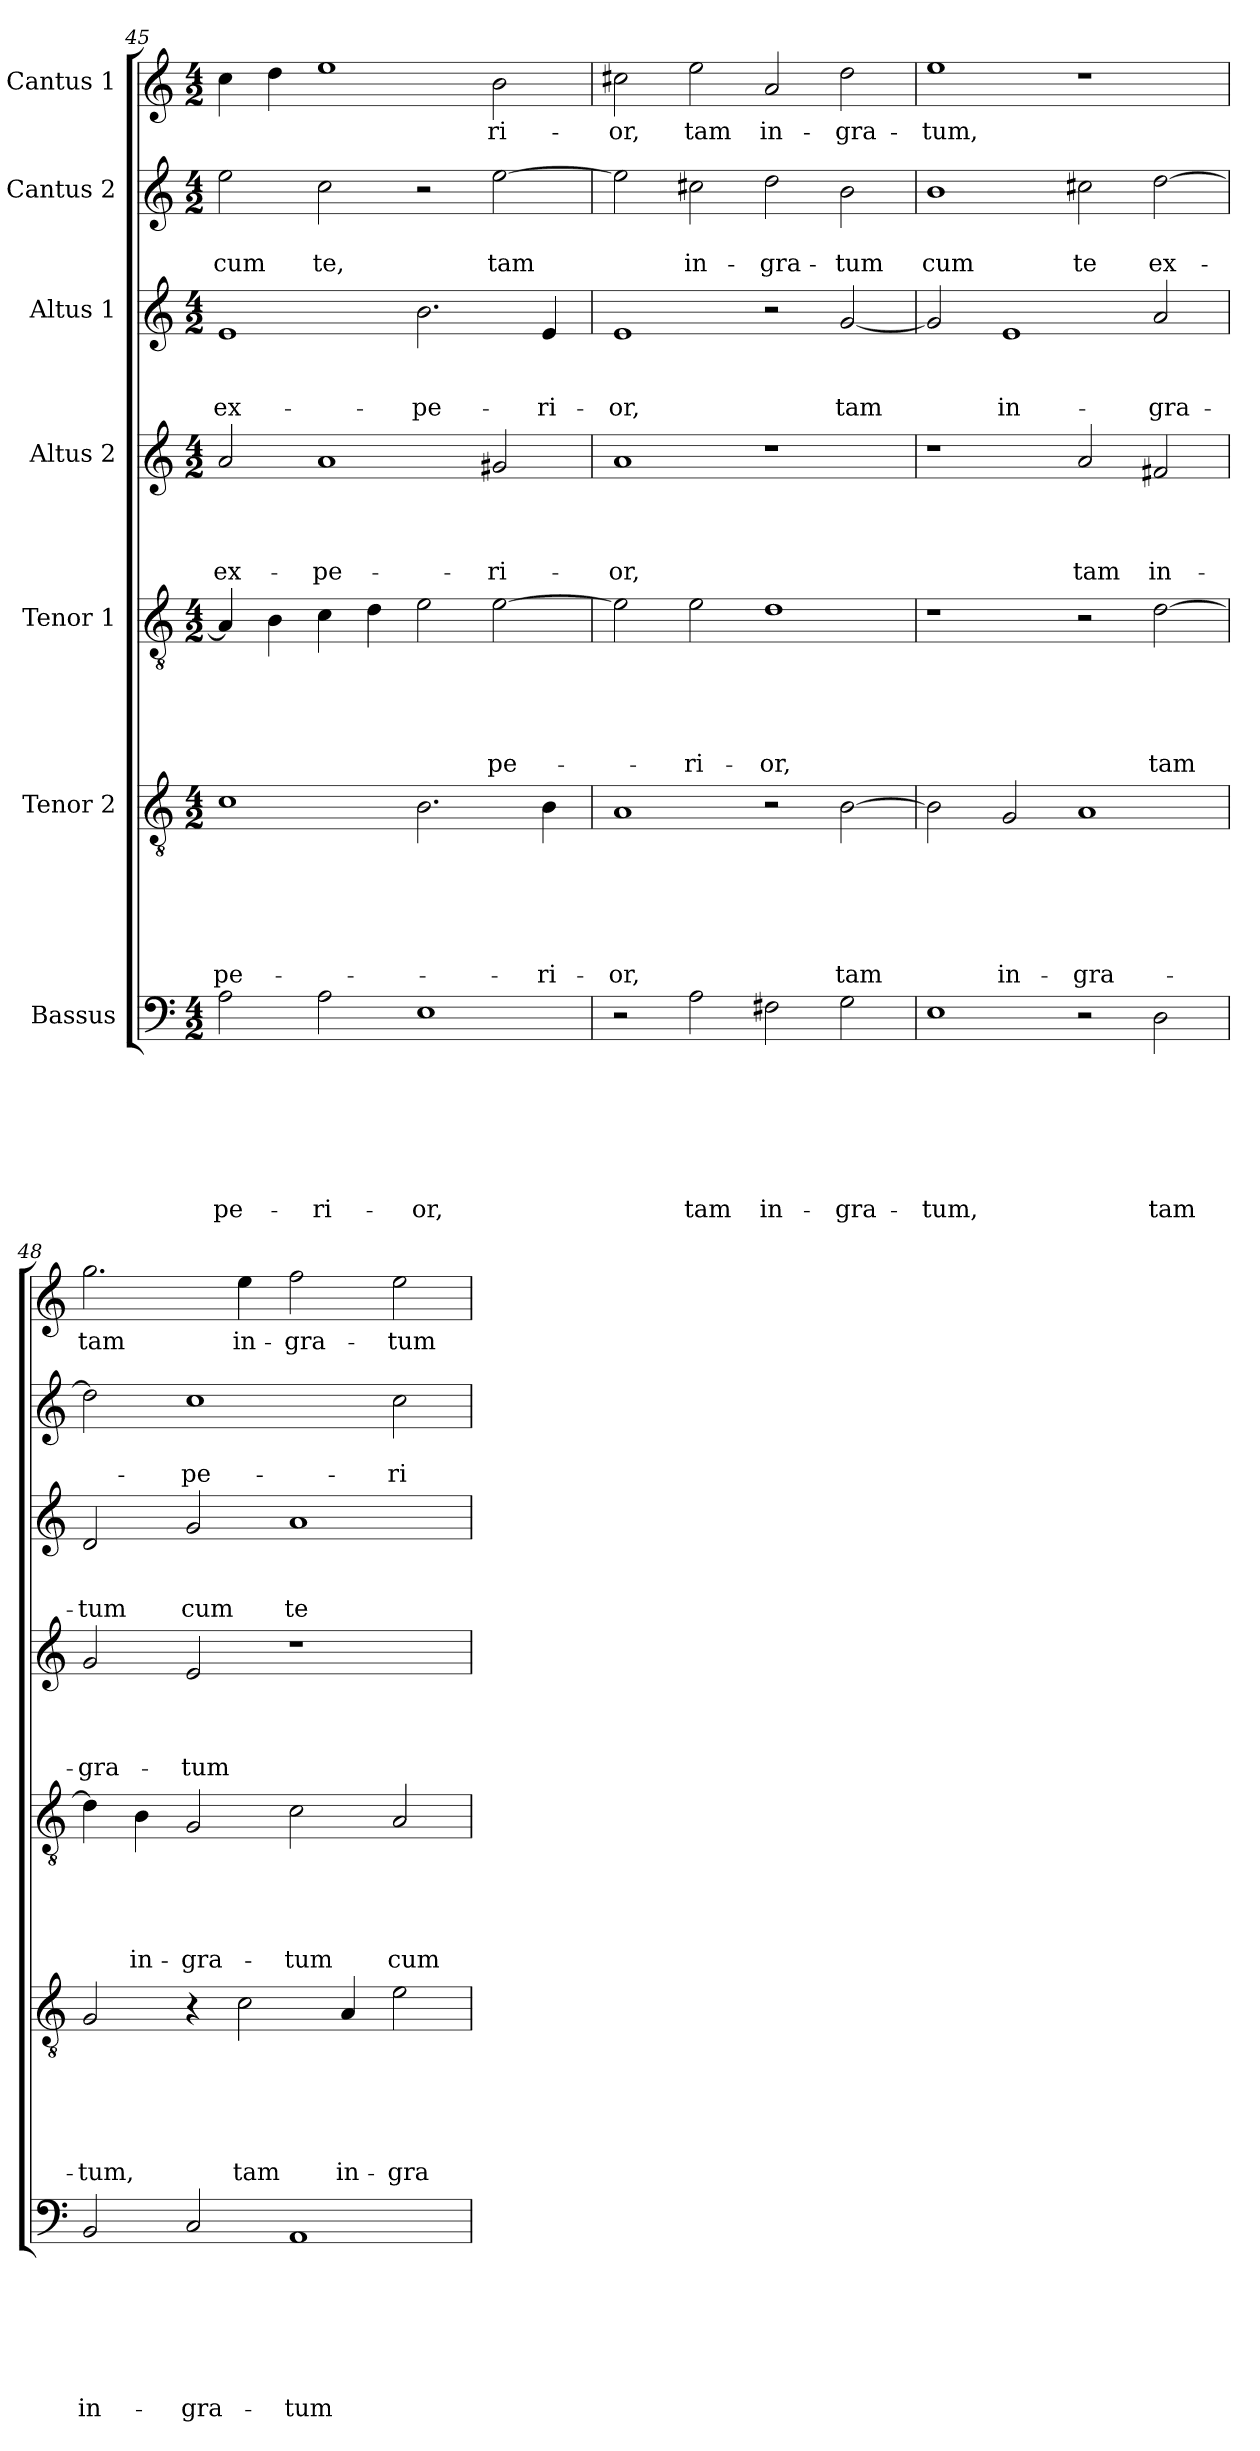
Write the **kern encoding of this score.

**kern	**text	**text	**text	**text	**text	**text	**text	**kern	**text	**text	**text	**text	**text	**text	**kern	**text	**text	**text	**text	**text	**kern	**text	**text	**text	**text	**kern	**text	**text	**text	**kern	**text	**text	**kern	**text
*part7	*part7	*part7	*part7	*part7	*part7	*part7	*part7	*part6	*part6	*part6	*part6	*part6	*part6	*part6	*part5	*part5	*part5	*part5	*part5	*part5	*part4	*part4	*part4	*part4	*part4	*part3	*part3	*part3	*part3	*part2	*part2	*part2	*part1	*part1
*staff7	*staff7	*staff7	*staff7	*staff7	*staff7	*staff7	*staff7	*staff6	*staff6	*staff6	*staff6	*staff6	*staff6	*staff6	*staff5	*staff5	*staff5	*staff5	*staff5	*staff5	*staff4	*staff4	*staff4	*staff4	*staff4	*staff3	*staff3	*staff3	*staff3	*staff2	*staff2	*staff2	*staff1	*staff1
*I"Bassus	*	*	*	*	*	*	*	*I"Tenor 2	*	*	*	*	*	*	*I"Tenor 1	*	*	*	*	*	*I"Altus 2	*	*	*	*	*I"Altus 1	*	*	*	*I"Cantus 2	*	*	*I"Cantus 1	*
*clefF4	*	*	*	*	*	*	*	*clefGv2	*	*	*	*	*	*	*clefGv2	*	*	*	*	*	*clefG2	*	*	*	*	*clefG2	*	*	*	*clefG2	*	*	*clefG2	*
*k[]	*	*	*	*	*	*	*	*k[]	*	*	*	*	*	*	*k[]	*	*	*	*	*	*k[]	*	*	*	*	*k[]	*	*	*	*k[]	*	*	*k[]	*
*a:	*	*	*	*	*	*	*	*a:	*	*	*	*	*	*	*a:	*	*	*	*	*	*a:	*	*	*	*	*a:	*	*	*	*a:	*	*	*a:	*
*M4/2	*	*	*	*	*	*	*	*M4/2	*	*	*	*	*	*	*M4/2	*	*	*	*	*	*M4/2	*	*	*	*	*M4/2	*	*	*	*M4/2	*	*	*M4/2	*
=45	=45	=45	=45	=45	=45	=45	=45	=45	=45	=45	=45	=45	=45	=45	=45	=45	=45	=45	=45	=45	=45	=45	=45	=45	=45	=45	=45	=45	=45	=45	=45	=45	=45	=45
!	!	!	!	!	!	!	!LO:LY:b	!	!	!	!	!	!	!LO:LY:b	!	!	!	!	!	!	!	!	!	!	!LO:LY:b	!	!	!	!LO:LY:b	!	!	!LO:LY:b	!	!
2A\	.	.	.	.	.	.	-pe-	1c	.	.	.	.	.	-pe-	4A/]	.	.	.	.	.	2a/	.	.	.	ex-	1e	.	.	ex-	2ee\	.	cum	4cc\	.
.	.	.	.	.	.	.	.	.	.	.	.	.	.	.	4B\	.	.	.	.	.	.	.	.	.	.	.	.	.	.	.	.	.	4dd\	.
!	!	!	!	!	!	!	!LO:LY:b	!	!	!	!	!	!	!	!	!	!	!	!	!	!	!	!	!	!LO:LY:b	!	!	!	!	!	!	!LO:LY:b	!	!
2A\	.	.	.	.	.	.	-ri-	.	.	.	.	.	.	.	4c\	.	.	.	.	.	1a	.	.	.	-pe-	.	.	.	.	2cc\	.	te,	1ee	.
.	.	.	.	.	.	.	.	.	.	.	.	.	.	.	4d\	.	.	.	.	.	.	.	.	.	.	.	.	.	.	.	.	.	.	.
!	!	!	!	!	!	!	!LO:LY:b	!	!	!	!	!	!	!	!	!	!	!	!	!	!	!	!	!	!	!	!	!	!LO:LY:b	!	!	!	!	!
1E	.	.	.	.	.	.	-or,	2.B\	.	.	.	.	.	.	2e\	.	.	.	.	.	.	.	.	.	.	2.b\	.	.	-pe-	2r	.	.	.	.
!	!	!	!	!	!	!	!	!	!	!	!	!	!	!	!	!	!	!	!	!LO:LY:b	!	!	!	!	!LO:LY:b	!	!	!	!	!	!	!LO:LY:b	!	!LO:LY:b
.	.	.	.	.	.	.	.	.	.	.	.	.	.	.	[2e\	.	.	.	.	-pe-	2g#X/	.	.	.	-ri-	.	.	.	.	[2ee\	.	tam	2b\	-ri-
!	!	!	!	!	!	!	!	!	!	!	!	!	!	!LO:LY:b	!	!	!	!	!	!	!	!	!	!	!	!	!	!	!LO:LY:b	!	!	!	!	!
.	.	.	.	.	.	.	.	4B\	.	.	.	.	.	-ri-	.	.	.	.	.	.	.	.	.	.	.	4e/	.	.	-ri-	.	.	.	.	.
!!LO:LB:g=z
=46	=46	=46	=46	=46	=46	=46	=46	=46	=46	=46	=46	=46	=46	=46	=46	=46	=46	=46	=46	=46	=46	=46	=46	=46	=46	=46	=46	=46	=46	=46	=46	=46	=46	=46
!	!	!	!	!	!	!	!	!	!	!	!	!	!	!LO:LY:b	!	!	!	!	!	!	!	!	!	!	!LO:LY:b	!	!	!	!LO:LY:b	!	!	!	!	!LO:LY:b
2r	.	.	.	.	.	.	.	1A	.	.	.	.	.	-or,	2e\]	.	.	.	.	.	1a	.	.	.	-or,	1e	.	.	-or,	2ee\]	.	.	2cc#X\	-or,
!	!	!	!	!	!	!	!LO:LY:b	!	!	!	!	!	!	!	!	!	!	!	!	!LO:LY:b	!	!	!	!	!	!	!	!	!	!	!	!LO:LY:b	!	!LO:LY:b
2A\	.	.	.	.	.	.	tam	.	.	.	.	.	.	.	2e\	.	.	.	.	-ri-	.	.	.	.	.	.	.	.	.	2cc#X\	.	in-	2ee\	tam
!	!	!	!	!	!	!	!LO:LY:b	!	!	!	!	!	!	!	!	!	!	!	!	!LO:LY:b	!	!	!	!	!	!	!	!	!	!	!	!LO:LY:b	!	!LO:LY:b
2F#X\	.	.	.	.	.	.	in-	2r	.	.	.	.	.	.	1d	.	.	.	.	-or,	1r	.	.	.	.	2r	.	.	.	2dd\	.	-gra-	2a/	in-
!	!	!	!	!	!	!	!LO:LY:b	!	!	!	!	!	!	!LO:LY:b	!	!	!	!	!	!	!	!	!	!	!	!	!	!	!LO:LY:b	!	!	!LO:LY:b	!	!LO:LY:b
2G\	.	.	.	.	.	.	-gra-	[2B\	.	.	.	.	.	tam	.	.	.	.	.	.	.	.	.	.	.	[2g/	.	.	tam	2b\	.	-tum	2dd\	-gra-
=47	=47	=47	=47	=47	=47	=47	=47	=47	=47	=47	=47	=47	=47	=47	=47	=47	=47	=47	=47	=47	=47	=47	=47	=47	=47	=47	=47	=47	=47	=47	=47	=47	=47	=47
!	!	!	!	!	!	!	!LO:LY:b	!	!	!	!	!	!	!	!	!	!	!	!	!	!	!	!	!	!	!	!	!	!	!	!	!LO:LY:b	!	!LO:LY:b
1E	.	.	.	.	.	.	-tum,	2B\]	.	.	.	.	.	.	1r	.	.	.	.	.	1r	.	.	.	.	2g/]	.	.	.	1b	.	cum	1ee	-tum,
!	!	!	!	!	!	!	!	!	!	!	!	!	!	!LO:LY:b	!	!	!	!	!	!	!	!	!	!	!	!	!	!	!LO:LY:b	!	!	!	!	!
.	.	.	.	.	.	.	.	2G/	.	.	.	.	.	in-	.	.	.	.	.	.	.	.	.	.	.	1e	.	.	in-	.	.	.	.	.
!	!	!	!	!	!	!	!	!	!	!	!	!	!	!LO:LY:b	!	!	!	!	!	!	!	!	!	!	!LO:LY:b	!	!	!	!	!	!	!LO:LY:b	!	!
2r	.	.	.	.	.	.	.	1A	.	.	.	.	.	-gra-	2r	.	.	.	.	.	2a/	.	.	.	tam	.	.	.	.	2cc#X\	.	te	1r	.
!	!	!	!	!	!	!	!LO:LY:b	!	!	!	!	!	!	!	!	!	!	!	!	!LO:LY:b	!	!	!	!	!LO:LY:b	!	!	!	!LO:LY:b	!	!	!LO:LY:b	!	!
2D\	.	.	.	.	.	.	tam	.	.	.	.	.	.	.	[2d\	.	.	.	.	tam	2f#X/	.	.	.	in-	2a/	.	.	-gra-	[2dd\	.	ex-	.	.
=48	=48	=48	=48	=48	=48	=48	=48	=48	=48	=48	=48	=48	=48	=48	=48	=48	=48	=48	=48	=48	=48	=48	=48	=48	=48	=48	=48	=48	=48	=48	=48	=48	=48	=48
!	!	!	!	!	!	!	!LO:LY:b	!	!	!	!	!	!	!LO:LY:b	!	!	!	!	!	!	!	!	!	!	!LO:LY:b	!	!	!	!LO:LY:b	!	!	!	!	!LO:LY:b
2BB/	.	.	.	.	.	.	in-	2G/	.	.	.	.	.	-tum,	4d\]	.	.	.	.	.	2g/	.	.	.	-gra-	2d/	.	.	-tum	2dd\]	.	.	2.gg\	tam
!	!	!	!	!	!	!	!	!	!	!	!	!	!	!	!	!	!	!	!	!LO:LY:b	!	!	!	!	!	!	!	!	!	!	!	!	!	!
.	.	.	.	.	.	.	.	.	.	.	.	.	.	.	4B\	.	.	.	.	in-	.	.	.	.	.	.	.	.	.	.	.	.	.	.
!	!	!	!	!	!	!	!LO:LY:b	!	!	!	!	!	!	!	!	!	!	!	!	!LO:LY:b	!	!	!	!	!LO:LY:b	!	!	!	!LO:LY:b	!	!	!LO:LY:b	!	!
2C/	.	.	.	.	.	.	-gra-	4r	.	.	.	.	.	.	2G/	.	.	.	.	-gra-	2e/	.	.	.	-tum	2g/	.	.	cum	1cc	.	-pe-	.	.
!	!	!	!	!	!	!	!	!	!	!	!	!	!	!LO:LY:b	!	!	!	!	!	!	!	!	!	!	!	!	!	!	!	!	!	!	!	!LO:LY:b
.	.	.	.	.	.	.	.	2c\	.	.	.	.	.	tam	.	.	.	.	.	.	.	.	.	.	.	.	.	.	.	.	.	.	4ee\	in-
!	!	!	!	!	!	!	!LO:LY:b	!	!	!	!	!	!	!	!	!	!	!	!	!LO:LY:b	!	!	!	!	!	!	!	!	!LO:LY:b	!	!	!	!	!LO:LY:b
1AA	.	.	.	.	.	.	-tum	.	.	.	.	.	.	.	2c\	.	.	.	.	-tum	1r	.	.	.	.	1a	.	.	te	.	.	.	2ff\	-gra-
!	!	!	!	!	!	!	!	!	!	!	!	!	!	!LO:LY:b	!	!	!	!	!	!	!	!	!	!	!	!	!	!	!	!	!	!	!	!
.	.	.	.	.	.	.	.	4A/	.	.	.	.	.	in-	.	.	.	.	.	.	.	.	.	.	.	.	.	.	.	.	.	.	.	.
!	!	!	!	!	!	!	!	!	!	!	!	!	!	!LO:LY:b	!	!	!	!	!	!LO:LY:b	!	!	!	!	!	!	!	!	!	!	!	!LO:LY:b	!	!LO:LY:b
.	.	.	.	.	.	.	.	2e\	.	.	.	.	.	-gra-	2A/	.	.	.	.	cum	.	.	.	.	.	.	.	.	.	2cc\	.	-ri-	2ee\	-tum
=	=	=	=	=	=	=	=	=	=	=	=	=	=	=	=	=	=	=	=	=	=	=	=	=	=	=	=	=	=	=	=	=	=	=
*-	*-	*-	*-	*-	*-	*-	*-	*-	*-	*-	*-	*-	*-	*-	*-	*-	*-	*-	*-	*-	*-	*-	*-	*-	*-	*-	*-	*-	*-	*-	*-	*-	*-	*-
